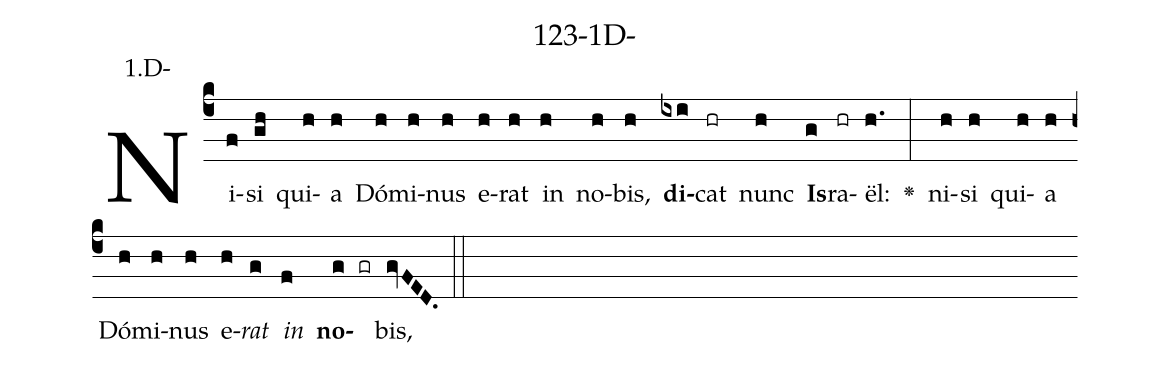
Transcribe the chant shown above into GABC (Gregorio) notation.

name: 123-1D-;
annotation: 1.D-;
%%
(c4)Ni(f)si(gh) qui(h)a(h) Dó(h)mi(h)nus(h) e(h)rat(h) in(h) no(h)bis,(h) <b>di</b>(ixi)cat(hr) nunc(h) <b>Is</b>(g)ra(hr)ël:(h.) <v>\greheightstar</v>(:) ni(h)si(h) qui(h)a(h) Dó(h)mi(h)nus(h) e(h)<i>rat</i>(g) <i>in</i>(f) <b>no</b>(g gr)bis,(gvFED.) (::)


%E(h) u(h) o(g) u(f) a(g) e.(gvFED.) (::)
